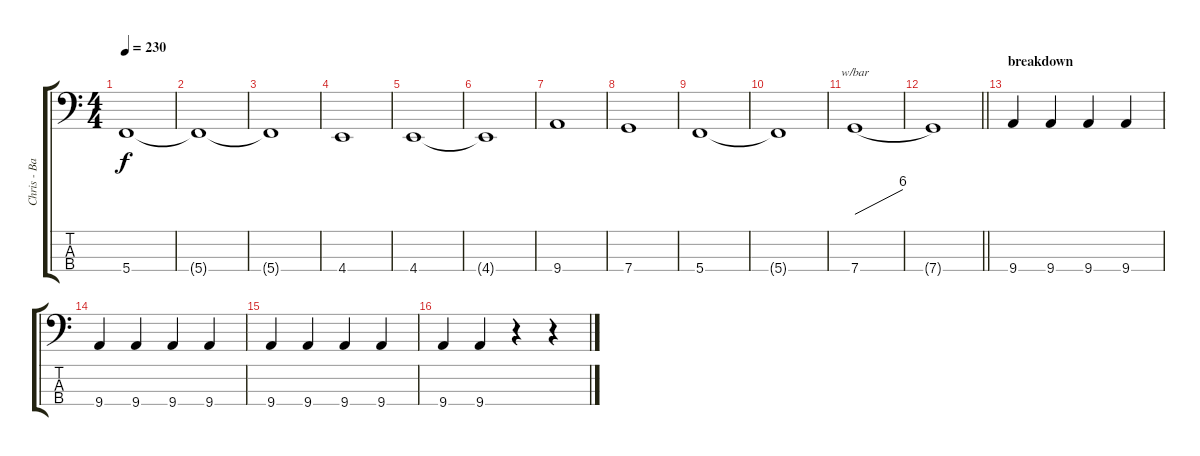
\track ("Chris - Bass" "Chris - Ba") {instrument electricbassfinger}
\staff {score tabs}
\tuning (F2 C2 G1 C1) {hide}
\ts (4 4)
\tempo 230
\clef f4
\ks c
5.4.1{dy f} |
5.4{t}.1 |
5.4{t}.1 |
4.4.1 |
4.4.1 |
4.4{t}.1 |
9.4.1 |
7.4.1 |
5.4.1 |
5.4{t}.1 |
7.4.1{tbe (dive default 0 0 60 24)} |
\barLineRight lightlight
7.4{t}.1 |
\section ("" "breakdown")
9.4.4 9.4.4 9.4.4 9.4.4 |
9.4.4 9.4.4 9.4.4 9.4.4 |
9.4.4 9.4.4 9.4.4 9.4.4 |
9.4.4 9.4.4 r.4 r.4
